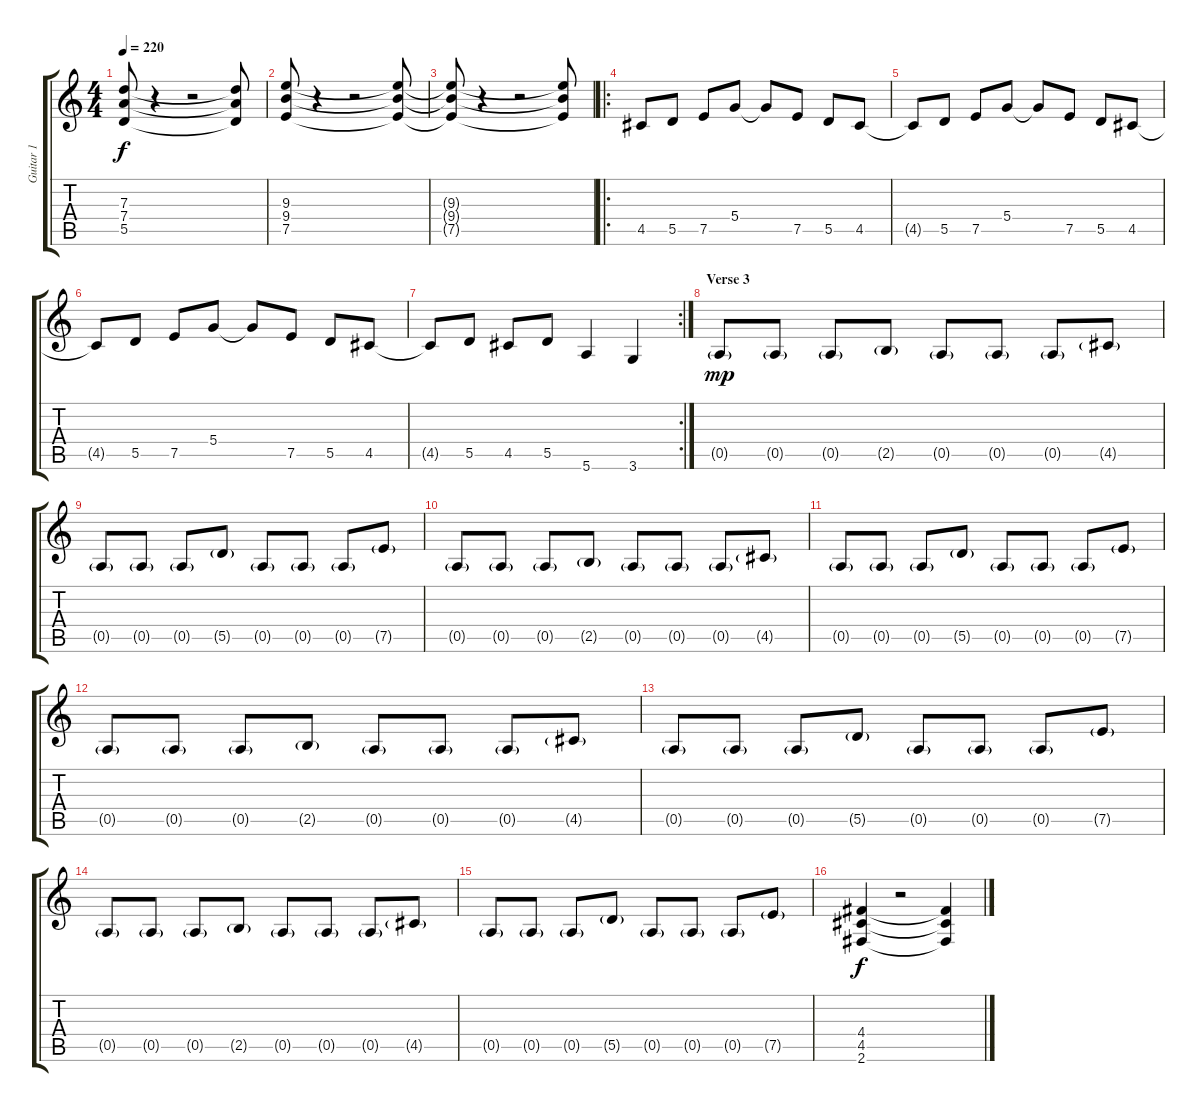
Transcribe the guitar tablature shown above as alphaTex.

\track ("Guitar 1" "Guitar 1") {instrument distortionguitar}
\staff {score tabs}
\tuning (E4 B3 G3 D3 A2 E2) {hide}
\ts (4 4)
\tempo 220
\clef g2
\ks c
(7.3 7.4 5.5).8{dy f} r.4 r.2 (7.3{t} 7.4{t} 5.5{t}).8 |
(9.3 9.4 7.5).8 r.4 r.2 (9.3{t} 9.4{t} 7.5{t}).8 |
(9.3{t} 9.4{t} 7.5{t}).8 r.4 r.2 (9.3{t} 9.4{t} 7.5{t}).8 |
\ro
4.5.8 5.5.8 7.5.8 5.4.8 5.4{t}.8 7.5.8 5.5.8 4.5.8 |
4.5{t}.8 5.5.8 7.5.8 5.4.8 5.4{t}.8 7.5.8 5.5.8 4.5.8 |
4.5{t}.8 5.5.8 7.5.8 5.4.8 5.4{t}.8 7.5.8 5.5.8 4.5.8 |
\rc 2
4.5{t}.8 5.5.8 4.5.8 5.5.8 5.6.4 3.6.4 |
\section ("" "Verse 3")
0.5{g}.8{dy mp} 0.5{g}.8 0.5{g}.8 2.5{g}.8 0.5{g}.8 0.5{g}.8 0.5{g}.8 4.5{g}.8 |
0.5{g}.8 0.5{g}.8 0.5{g}.8 5.5{g}.8 0.5{g}.8 0.5{g}.8 0.5{g}.8 7.5{g}.8 |
0.5{g}.8 0.5{g}.8 0.5{g}.8 2.5{g}.8 0.5{g}.8 0.5{g}.8 0.5{g}.8 4.5{g}.8 |
0.5{g}.8 0.5{g}.8 0.5{g}.8 5.5{g}.8 0.5{g}.8 0.5{g}.8 0.5{g}.8 7.5{g}.8 |
0.5{g}.8 0.5{g}.8 0.5{g}.8 2.5{g}.8 0.5{g}.8 0.5{g}.8 0.5{g}.8 4.5{g}.8 |
0.5{g}.8 0.5{g}.8 0.5{g}.8 5.5{g}.8 0.5{g}.8 0.5{g}.8 0.5{g}.8 7.5{g}.8 |
0.5{g}.8 0.5{g}.8 0.5{g}.8 2.5{g}.8 0.5{g}.8 0.5{g}.8 0.5{g}.8 4.5{g}.8 |
0.5{g}.8 0.5{g}.8 0.5{g}.8 5.5{g}.8 0.5{g}.8 0.5{g}.8 0.5{g}.8 7.5{g}.8 |
(4.4 4.5 2.6).4{dy f} r.2 (4.4{t} 4.5{t} 2.6{t}).4
